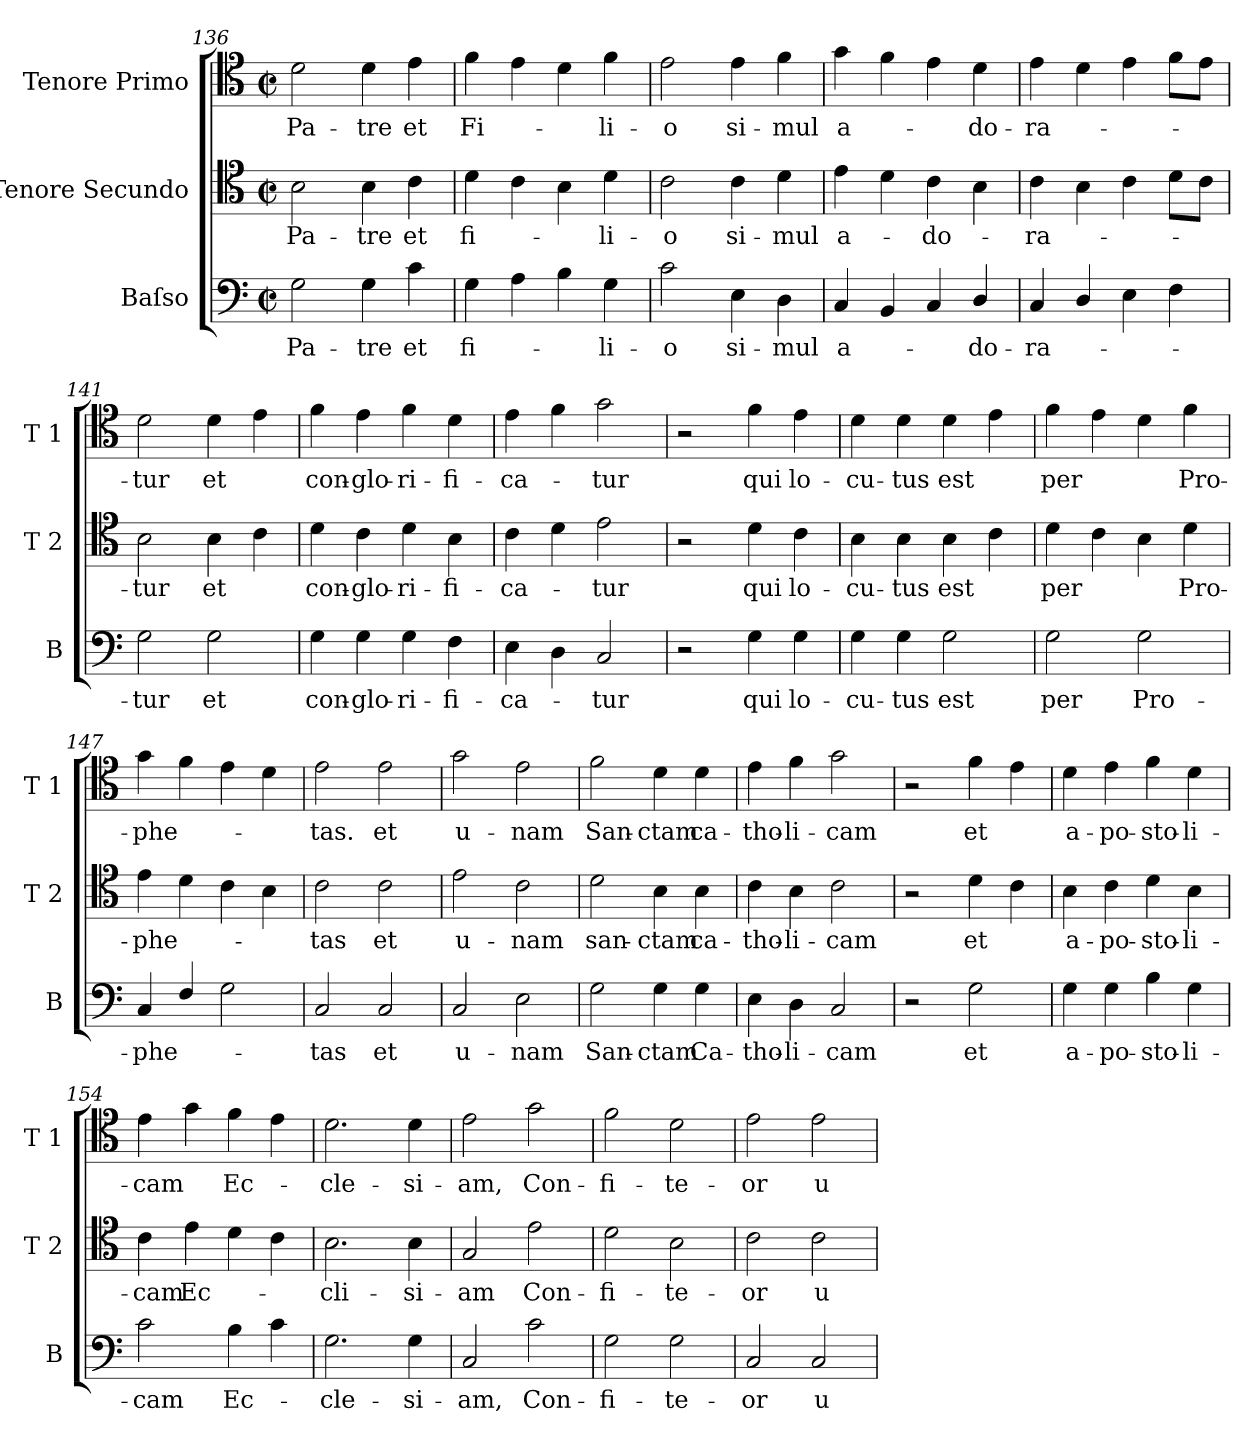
**kern	**text	**kern	**text	**kern	**text
*part3	*part3	*part2	*part2	*part1	*part1
*staff3	*staff3	*staff2	*staff2	*staff1	*staff1
*I"Baſso	*	*I"Tenore Secundo	*	*I"Tenore Primo	*
*I'B	*	*I'T 2	*	*I'T 1	*
*clefF4	*	*clefC4	*	*clefC4	*
*k[]	*	*k[]	*	*k[]	*
*C:	*	*C:	*	*C:	*
*M2/2	*	*M2/2	*	*M2/2	*
*met(c|)	*	*met(c|)	*	*met(c|)	*
=136	=136	=136	=136	=136	=136
2G\	Pa-	2B\	Pa-	2d\	Pa-
4G\	-tre	4B\	-tre	4d\	-tre
4c\	et	4c\	et	4e\	et
=137	=137	=137	=137	=137	=137
4G\	fi-	4d\	fi-	4f\	Fi-
4A\	.	4c\	.	4e\	.
4B\	.	4B\	.	4d\	.
4G\	-li-	4d\	-li-	4f\	-li-
=138	=138	=138	=138	=138	=138
2c\	-o	2c\	-o	2e\	-o
4E\	si-	4c\	si-	4e\	si-
4D\	-mul	4d\	-mul	4f\	-mul
=139	=139	=139	=139	=139	=139
4C/	a-	4e\	a-	4g\	a-
4BB/	.	4d\	.	4f\	.
4C/	.	4c\	-do-	4e\	.
4D/	-do-	4B\	.	4d\	-do-
=140	=140	=140	=140	=140	=140
4C/	-ra-	4c\	-ra-	4e\	-ra-
4D/	.	4B\	.	4d\	.
4E\	.	4c\	.	4e\	.
4F\	.	8d\L	.	8f\L	.
.	.	8c\J	.	8e\J	.
=141	=141	=141	=141	=141	=141
2G\	-tur	2B\	-tur	2d\	-tur
2G\	et	4B\	et	4d\	et
.	.	4c\	.	4e\	.
=142	=142	=142	=142	=142	=142
4G\	con-	4d\	con-	4f\	con-
4G\	-glo-	4c\	-glo-	4e\	-glo-
4G\	-ri-	4d\	-ri-	4f\	-ri-
4F\	-fi-	4B\	-fi-	4d\	-fi-
=143	=143	=143	=143	=143	=143
4E\	-ca-	4c\	-ca-	4e\	-ca-
4D\	.	4d\	.	4f\	.
2C/	-tur	2e\	-tur	2g\	-tur
=144	=144	=144	=144	=144	=144
2r	.	2r	.	2r	.
4G\	qui	4d\	qui	4f\	qui
4G\	lo-	4c\	lo-	4e\	lo-
=145	=145	=145	=145	=145	=145
4G\	-cu-	4B\	-cu-	4d\	-cu-
4G\	-tus	4B\	-tus	4d\	-tus
2G\	est	4B\	est	4d\	est
.	.	4c\	.	4e\	.
=146	=146	=146	=146	=146	=146
2G\	per	4d\	per	4f\	per
.	.	4c\	.	4e\	.
2G\	Pro-	4B\	.	4d\	.
.	.	4d\	Pro-	4f\	Pro-
=147	=147	=147	=147	=147	=147
4C/	-phe-	4e\	-phe-	4g\	-phe-
4F/	.	4d\	.	4f\	.
2G\	.	4c\	.	4e\	.
.	.	4B\	.	4d\	.
=148	=148	=148	=148	=148	=148
2C/	-tas	2c\	-tas	2e\	-tas.
2C/	et	2c\	et	2e\	et
=149	=149	=149	=149	=149	=149
2C/	u-	2e\	u-	2g\	u-
2E\	-nam	2c\	-nam	2e\	-nam
=150	=150	=150	=150	=150	=150
2G\	San-	2d\	san-	2f\	San-
4G\	-ctam	4B\	-ctam	4d\	-ctam
4G\	Ca-	4B\	ca-	4d\	ca-
=151	=151	=151	=151	=151	=151
4E\	-tho-	4c\	-tho-	4e\	-tho-
4D\	-li-	4B\	-li-	4f\	-li-
2C/	-cam	2c\	-cam	2g\	-cam
=152	=152	=152	=152	=152	=152
2r	.	2r	.	2r	.
2G\	et	4d\	et	4f\	et
.	.	4c\	.	4e\	.
=153	=153	=153	=153	=153	=153
4G\	a-	4B\	a-	4d\	a-
4G\	-po-	4c\	-po-	4e\	-po-
4B\	-sto-	4d\	-sto-	4f\	-sto-
4G\	-li-	4B\	-li-	4d\	-li-
=154	=154	=154	=154	=154	=154
2c\	-cam	4c\	-cam	4e\	-cam
.	.	4e\	Ec-	4g\	.
4B\	Ec-	4d\	.	4f\	Ec-
4c\	.	4c\	.	4e\	.
=155	=155	=155	=155	=155	=155
2.G\	-cle-	2.B\	-cli-	2.d\	-cle-
4G\	-si-	4B\	-si-	4d\	-si-
=156	=156	=156	=156	=156	=156
2C/	-am,	2G/	-am	2e\	-am,
2c\	Con-	2e\	Con-	2g\	Con-
=157	=157	=157	=157	=157	=157
2G\	-fi-	2d\	-fi-	2f\	-fi-
2G\	-te-	2B\	-te-	2d\	-te-
=158	=158	=158	=158	=158	=158
2C/	-or	2c\	-or	2e\	-or
2C/	u-	2c\	u-	2e\	u-
=	=	=	=	=	=
*-	*-	*-	*-	*-	*-
